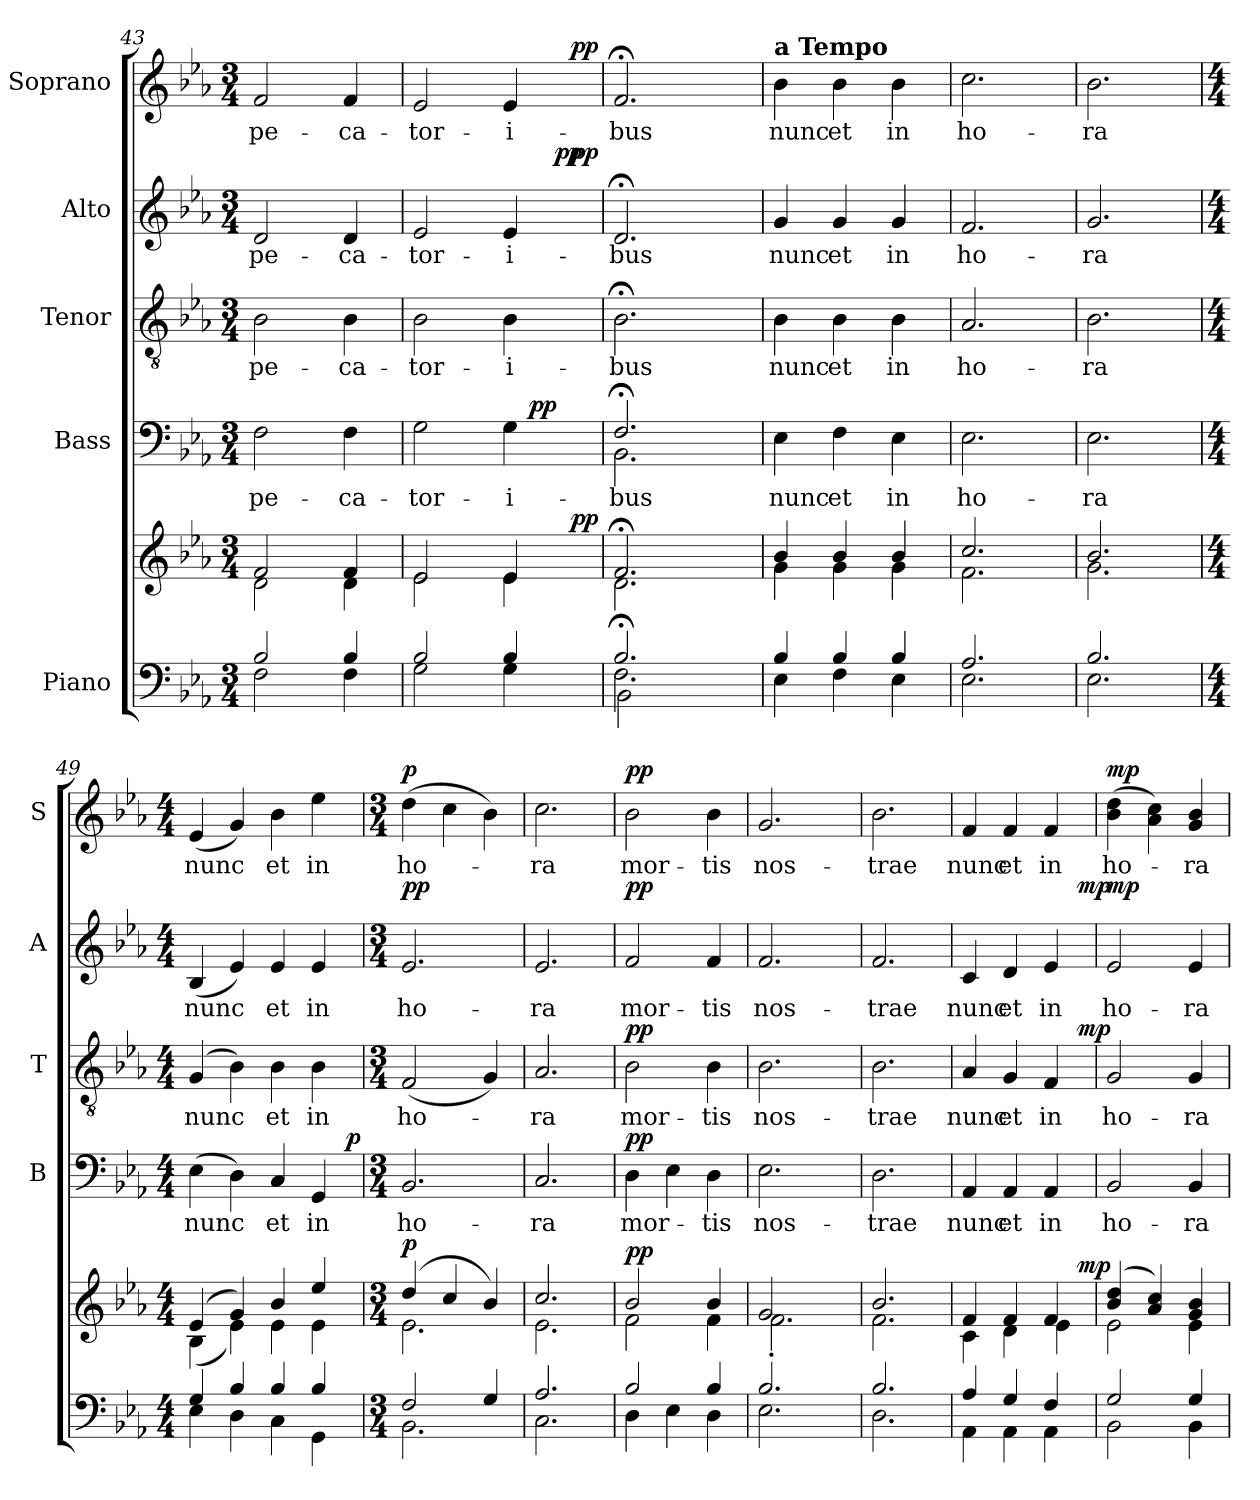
**kern	**kern	**dynam	**kern	**text	**dynam	**kern	**text	**dynam	**kern	**text	**dynam	**kern	**text	**dynam
*part5	*part5	*part5	*part4	*part4	*part4	*part3	*part3	*part3	*part2	*part2	*part2	*part1	*part1	*part1
*staff6	*staff5	*staff5/6	*staff4	*staff4	*staff4	*staff3	*staff3	*staff3	*staff2	*staff2	*staff2	*staff1	*staff1	*staff1
*I"Piano	*	*	*I"Bass	*	*	*I"Tenor	*	*	*I"Alto	*	*	*I"Soprano	*	*
*	*	*	*I'B	*	*	*I'T	*	*	*I'A	*	*	*I'S	*	*
*clefF4	*clefG2	*	*clefF4	*	*	*clefGv2	*	*	*clefG2	*	*	*clefG2	*	*
*k[b-e-a-]	*k[b-e-a-]	*	*k[b-e-a-]	*	*	*k[b-e-a-]	*	*	*k[b-e-a-]	*	*	*k[b-e-a-]	*	*
*E-:	*E-:	*	*E-:	*	*	*E-:	*	*	*E-:	*	*	*E-:	*	*
*M3/4	*M3/4	*	*M3/4	*	*	*M3/4	*	*	*M3/4	*	*	*M3/4	*	*
=43	=43	=43	=43	=43	=43	=43	=43	=43	=43	=43	=43	=43	=43	=43
*^	*^	*	*	*	*	*	*	*	*	*	*	*	*	*
!	!	!	!	!	!	!LO:LY:a	!	!	!LO:LY:a	!	!	!LO:LY:a	!	!	!LO:LY:b	!
2B-/	2F\	2f/	2d\	.	2F\	pe-	.	2B-\	pe-	.	2d/	pe-	.	2f/	pe-	.
!	!	!	!	!	!	!LO:LY:a	!	!	!LO:LY:a	!	!	!LO:LY:a	!	!	!LO:LY:b	!
4B-/	4F\	4f/	4d\	.	4F\	-ca-	.	4B-\	-ca-	.	4d/	-ca-	.	4f/	-ca-	.
=44	=44	=44	=44	=44	=44	=44	=44	=44	=44	=44	=44	=44	=44	=44	=44	=44
!	!	!	!	!	!	!LO:LY:a	!	!	!LO:LY:a	!	!	!LO:LY:a	!	!	!LO:LY:b	!
*	*	*	*^	*	*^	*	*	*	*	*	*^	*	*	*^	*	*
*	*	*	*	*	*	*	*	*	*	*	*	*	*	*^	*	*	*	*	*	*
2B-/	2G\	2e-/	2e-\	2ryy	.	2G\	2ryy	-tor-	.	2B-\	-tor-	.	2e-/	2ryy	2ryy	-tor-	.	2e-/	2ryy	-tor-	.
!	!	!	!	!	!	!	!	!LO:LY:a	!	!	!LO:LY:a	!	!	!	!	!LO:LY:a	!	!	!	!LO:LY:b	!
4B-/	4G\	4e-/	4e-\	8ryy	.	4G\	16ryy	-i-	.	4B-\	-i-	.	4e-/	8ryy	8ryy	-i-	.	4e-/	8ryy	-i-	.
!	!	!	!	!	!	!	!	!	!LO:DY:a	!	!	!	!	!	!	!	!	!	!	!	!
.	.	.	.	.	.	.	8.ryy	.	pp	.	.	.	.	.	.	.	.	.	.	.	.
!	!	!	!	!	!	!	!	!	!	!	!	!	!	!	!	!	!LO:DY:b	!	!	!	!
.	.	.	.	32ryy	.	.	.	.	.	.	.	.	.	8ryy	32ryy	.	pp	.	32ryy	.	.
!	!	!	!	!	!LO:DY:a	!	!	!	!	!	!	!	!	!	!	!	!LO:DY:a	!	!	!	!LO:DY:a
.	.	.	.	16.ryy	pp	.	.	.	.	.	.	.	.	.	16.ryy	.	pp	.	16.ryy	.	pp
=45	=45	=45	=45	=45	=45	=45	=45	=45	=45	=45	=45	=45	=45	=45	=45	=45	=45	=45	=45	=45	=45
*	*^	*	*	*	*	*	*	*	*	*	*	*	*	*	*	*	*	*	*	*	*
!	!	!	!	!	!	!	!	!	!LO:LY:a	!	!	!LO:LY:a	!	!	!	!	!LO:LY:a	!	!	!	!LO:LY:b	!
*	*	*	*	*	*	*	*	*	*	*	*	*	*	*v	*v	*v	*	*	*	*	*	*
*	*	*	*	*v	*v	*	*	*	*	*	*	*	*	*	*	*	*v	*v	*	*
2.B-;</	2.F\	2BB-\	2.f;</	2.d\	.	2.F;</	2.BB-\	-bus	.	2.B-;<\	-bus	.	2.d;/	-bus	.	2.f;/	-bus	.
.	.	4ryy	.	.	.	.	.	.	.	.	.	.	.	.	.	.	.	.
*v	*v	*v	*	*	*	*v	*v	*	*	*	*	*	*	*	*	*	*	*
!!LO:PB:g=z
=46	=46	=46	=46	=46	=46	=46	=46	=46	=46	=46	=46	=46	=46	=46	=46
*	*	*	*	*	*	*	*	*	*	*	*	*	*MM84	*	*
*^	*	*	*	*	*	*	*	*	*	*	*	*	*	*	*
*	*^	*	*	*	*	*	*	*	*	*	*	*	*	*	*	*
!	!	!	!	!	!	!	!	!	!	!	!	!	!	!	!LO:TX:a:B:t=a Tempo	!	!
!	!	!	!	!	!	!	!LO:LY:a	!	!	!LO:LY:a	!	!	!LO:LY:a	!	!	!LO:LY:b	!
*	*v	*v	*	*	*	*	*	*	*	*	*	*	*	*	*	*	*
4B-/	4E-\	4b-/	4g\	.	4E-\	nunc	.	4B-\	nunc	.	4g/	nunc	.	4b-\	nunc	.
!	!	!	!	!	!	!LO:LY:a	!	!	!LO:LY:a	!	!	!LO:LY:a	!	!	!LO:LY:b	!
4B-/	4F\	4b-/	4g\	.	4F\	et	.	4B-\	et	.	4g/	et	.	4b-\	et	.
!	!	!	!	!	!	!LO:LY:a	!	!	!LO:LY:a	!	!	!LO:LY:a	!	!	!LO:LY:b	!
4B-/	4E-\	4b-/	4g\	.	4E-\	in	.	4B-\	in	.	4g/	in	.	4b-\	in	.
=47	=47	=47	=47	=47	=47	=47	=47	=47	=47	=47	=47	=47	=47	=47	=47	=47
!	!	!	!	!	!	!LO:LY:a	!	!	!LO:LY:a	!	!	!LO:LY:a	!	!	!LO:LY:b	!
2.A-/	2.E-\	2.cc/	2.f\	.	2.E-\	ho-	.	2.A-/	ho-	.	2.f/	ho-	.	2.cc\	ho-	.
=48	=48	=48	=48	=48	=48	=48	=48	=48	=48	=48	=48	=48	=48	=48	=48	=48
!	!	!	!	!	!	!LO:LY:a	!	!	!LO:LY:a	!	!	!LO:LY:a	!	!	!LO:LY:b	!
2.B-/	2.E-\	2.b-/	2.g\	.	2.E-\	-ra	.	2.B-\	-ra	.	2.g/	-ra	.	2.b-\	-ra	.
=49	=49	=49	=49	=49	=49	=49	=49	=49	=49	=49	=49	=49	=49	=49	=49	=49
*M4/4	*	*M4/4	*	*	*M4/4	*	*	*M4/4	*	*	*M4/4	*	*	*M4/4	*	*
!	!	!	!	!	!	!LO:LY:a	!	!	!LO:LY:a	!	!	!LO:LY:a	!	!	!LO:LY:b	!
*	*	*	*	*	*^	*	*	*	*	*	*	*	*	*	*	*
4G/	4E-\	(4e-/	(<4B-\	.	(>4E-\	2...ryy	nunc	.	(4G/	nunc	.	(<4B-/	nunc	.	(4e-/	nunc	.
4B-/	4D\	4g/)	4e-\)	.	4D\)	.	.	.	4B-\)	.	.	4e-/)	.	.	4g/)	.	.
!	!	!	!	!	!	!	!LO:LY:a	!	!	!LO:LY:a	!	!	!LO:LY:a	!	!	!LO:LY:b	!
4B-/	4C\	4b-/	4e-\	.	4C/	.	et	.	4B-\	et	.	4e-/	et	.	4b-\	et	.
!	!	!	!	!	!	!	!LO:LY:a	!	!	!LO:LY:a	!	!	!LO:LY:a	!	!	!LO:LY:b	!
4B-/	4GG\	4ee-/	4e-\	.	4GG/	.	in	.	4B-\	in	.	4e-/	in	.	4ee-\	in	.
!	!	!	!	!	!	!	!	!LO:DY:a	!	!	!	!	!	!	!	!	!
.	.	.	.	.	.	16ryy	.	p	.	.	.	.	.	.	.	.	.
*	*	*	*	*	*v	*v	*	*	*	*	*	*	*	*	*	*	*
=50	=50	=50	=50	=50	=50	=50	=50	=50	=50	=50	=50	=50	=50	=50	=50	=50
*M3/4	*	*M3/4	*	*	*M3/4	*	*	*M3/4	*	*	*M3/4	*	*	*M3/4	*	*
*	*	*	*	*	*^	*	*	*	*	*	*	*	*	*	*	*
!	!	!	!	!LO:DY:a	!	!	!LO:LY:a	!	!	!LO:LY:a	!	!	!LO:LY:a	!LO:DY:a	!	!LO:LY:b	!
!	!	!	!	!	!	!	!	!	!	!	!	!	!	!LO:DY:n=1:b	!	!	!LO:DY:a
*	*	*	*	*	*v	*v	*	*	*	*	*	*	*	*	*	*	*
2F/	2.BB-\	(4dd/	2.e-\	p	2.BB-/	ho-	.	(<2F/	ho-	.	2.e-/	ho-	p p	(>4dd\	ho-	p
.	.	4cc/	.	.	.	.	.	.	.	.	.	.	.	4cc\	.	.
4G/	.	4b-/)	.	.	.	.	.	4G/)	.	.	.	.	.	4b-\)	.	.
=51	=51	=51	=51	=51	=51	=51	=51	=51	=51	=51	=51	=51	=51	=51	=51	=51
!	!	!	!	!	!	!LO:LY:a	!	!	!LO:LY:a	!	!	!LO:LY:a	!	!	!LO:LY:b	!
2.A-/	2.C\	2.cc/	2.e-\	.	2.C/	-ra	.	2.A-/	-ra	.	2.e-/	-ra	.	2.cc\	-ra	.
=52	=52	=52	=52	=52	=52	=52	=52	=52	=52	=52	=52	=52	=52	=52	=52	=52
!	!	!	!	!LO:DY:a	!	!LO:LY:a	!LO:DY:a	!	!LO:LY:a	!LO:DY:a	!	!LO:LY:a	!LO:DY:a	!	!LO:LY:b	!LO:DY:a
2B-/	4D\	2b-/	2f\	pp	4D\	mor-	pp	2B-\	mor-	pp	2f/	mor-	pp	2b-\	mor-	pp
.	4E-\	.	.	.	4E-\	.	.	.	.	.	.	.	.	.	.	.
!	!	!	!	!	!	!LO:LY:a	!	!	!LO:LY:a	!	!	!LO:LY:a	!	!	!LO:LY:b	!
4B-/	4D\	4b-/	4f\	.	4D\	-tis	.	4B-\	-tis	.	4f/	-tis	.	4b-\	-tis	.
=53	=53	=53	=53	=53	=53	=53	=53	=53	=53	=53	=53	=53	=53	=53	=53	=53
!	!	!	!	!	!	!LO:LY:a	!	!	!LO:LY:a	!	!	!LO:LY:a	!	!	!LO:LY:b	!
2.B-/	2.E-\	2g/	2.f'<\	.	2.E-\	nos-	.	2.B-\	nos-	.	2.f/	nos-	.	2.g/	nos-	.
.	.	4ryy	.	.	.	.	.	.	.	.	.	.	.	.	.	.
=54	=54	=54	=54	=54	=54	=54	=54	=54	=54	=54	=54	=54	=54	=54	=54	=54
!	!	!	!	!	!	!LO:LY:a	!	!	!LO:LY:a	!	!	!LO:LY:a	!	!	!LO:LY:b	!
2.B-/	2.D\	2.b-/	2.f\	.	2.D\	-trae	.	2.B-\	-trae	.	2.f/	-trae	.	2.b-\	-trae	.
!!LO:LB:g=z
=55	=55	=55	=55	=55	=55	=55	=55	=55	=55	=55	=55	=55	=55	=55	=55	=55
!	!	!	!	!	!	!LO:LY:a	!	!	!LO:LY:a	!	!	!LO:LY:a	!	!	!LO:LY:b	!
*	*	*	*^	*	*	*	*	*^	*	*	*^	*	*	*	*	*
4A-/	4AA-\	4f/	4c\	2ryy	.	4AA-/	nunc	.	4A-/	2ryy	nunc	.	4c/	2ryy	nunc	.	4f/	nunc	.
!	!	!	!	!	!	!	!LO:LY:a	!	!	!	!LO:LY:a	!	!	!	!LO:LY:a	!	!	!LO:LY:b	!
4G/	4AA-\	4f/	4d\	.	.	4AA-/	et	.	4G/	.	et	.	4d/	.	et	.	4f/	et	.
!	!	!	!	!	!	!	!LO:LY:a	!	!	!	!LO:LY:a	!	!	!	!LO:LY:a	!	!	!LO:LY:b	!
4F/	4AA-\	4f/	4e-\	8.ryy	.	4AA-/	in	.	4F/	8.ryy	in	.	4e-/	8.ryy	in	.	4f/	in	.
!	!	!	!	!	!LO:DY:a	!	!	!	!	!	!	!LO:DY:b	!	!	!	!LO:DY:b	!	!	!
.	.	.	.	16ryy	mp	.	.	.	.	16ryy	.	mp	.	16ryy	.	mp	.	.	.
=56	=56	=56	=56	=56	=56	=56	=56	=56	=56	=56	=56	=56	=56	=56	=56	=56	=56	=56	=56
!	!	!	!	!	!	!	!LO:LY:a	!	!	!	!LO:LY:a	!	!	!	!LO:LY:a	!LO:DY:a	!	!LO:LY:b	!LO:DY:a
*	*	*	*	*	*	*	*	*	*v	*v	*	*	*	*	*	*	*	*	*
*	*	*	*v	*v	*	*	*	*	*	*	*	*v	*v	*	*	*	*	*
2G/	2BB-\	(4b-/ 4dd/	2e-\	.	2BB-/	ho-	.	2G/	ho-	.	2e-/	ho-	mp	(>4b-\ 4dd\	ho-	mp
.	.	4a-/ 4cc/)	.	.	.	.	.	.	.	.	.	.	.	4a-\ 4cc\)	.	.
!	!	!	!	!	!	!LO:LY:a	!	!	!LO:LY:a	!	!	!LO:LY:a	!	!	!LO:LY:b	!
4G/	4BB-\	4g/ 4b-/	4e-\	.	4BB-/	-ra	.	4G/	-ra	.	4e-/	-ra	.	4g/ 4b-/	-ra	.
*v	*v	*	*	*	*	*	*	*	*	*	*	*	*	*	*	*
*	*v	*v	*	*	*	*	*	*	*	*	*	*	*	*	*
=	=	=	=	=	=	=	=	=	=	=	=	=	=	=
*-	*-	*-	*-	*-	*-	*-	*-	*-	*-	*-	*-	*-	*-	*-
